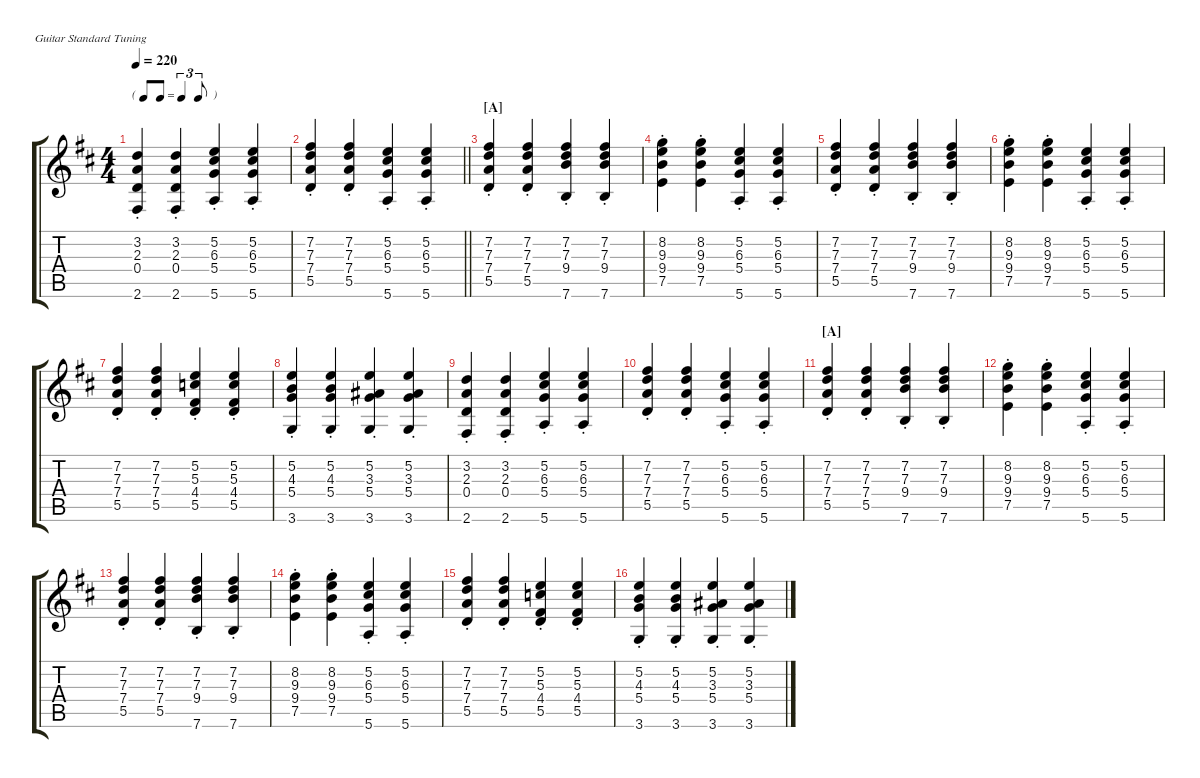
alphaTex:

\hideDynamics
\singleTrackTrackNamePolicy hidden
\multiTrackTrackNamePolicy hidden
\firstSystemTrackNameOrientation horizontal
\otherSystemsTrackNameOrientation horizontal
\track ("Guitar III" "Gtr. III") {instrument acousticguitarsteel}
\staff {score tabs}
\tuning (E4 B3 G3 D3 A2 E2)
\ts (4 4)
\tf triplet8th
\tempo 220
\clef g2
\scale
0.25
\ks d
(2.6{st} 0.4{st} 2.3{st} 3.2{st}).4{dy mf instrument acousticguitarsteel} (3.2{st} 2.3{st} 0.4{st} 2.6{st}).4 (5.6{st} 5.4{st} 6.3{st} 5.2{st}).4 (5.2{st} 6.3{st} 5.4{st} 5.6{st}).4 |
\scale
0.25
\barLineRight lightlight
(5.5{st} 7.2{st} 7.3{st} 7.4{st}).4 (7.2{st} 7.3{st} 7.4{st} 5.5{st}).4 (5.6{st} 5.4{st} 6.3{st} 5.2{st}).4 (5.2{st} 6.3{st} 5.4{st} 5.6{st}).4 |
\section ("A" "")
\scale
0.25 (5.5{st} 7.4{st} 7.3{st} 7.2{st}).4 (7.2{st} 7.3{st} 7.4{st} 5.5{st}).4 (7.6{st} 9.4{st} 7.3{st} 7.2{st}).4 (7.2{st} 7.3{st} 9.4{st} 7.6{st}).4 |
\scale
0.25 (7.5{st} 9.4{st} 9.3{st} 8.2{st}).4 (8.2{st} 9.3{st} 9.4{st} 7.5{st}).4 (5.6{st} 5.4{st} 6.3{st} 5.2{st}).4 (5.2{st} 6.3{st} 5.4{st} 5.6{st}).4 |
\scale
0.25 (5.5{st} 7.4{st} 7.3{st} 7.2{st}).4 (7.2{st} 7.3{st} 7.4{st} 5.5{st}).4 (7.6{st} 9.4{st} 7.3{st} 7.2{st}).4 (7.2{st} 7.3{st} 9.4{st} 7.6{st}).4 |
\scale
0.25 (7.5{st} 9.4{st} 9.3{st} 8.2{st}).4 (8.2{st} 9.3{st} 9.4{st} 7.5{st}).4 (5.6{st} 5.4{st} 6.3{st} 5.2{st}).4 (5.2{st} 6.3{st} 5.4{st} 5.6{st}).4 |
\scale
0.25 (5.5{st} 7.4{st} 7.3{st} 7.2{st}).4 (7.2{st} 7.3{st} 7.4{st} 5.5{st}).4 (5.5{st} 4.4{st} 5.3{st} 5.2{st}).4 (5.2{st} 5.3{st} 4.4{st} 5.5{st}).4 |
\scale
0.25 (3.6{st} 5.4{st} 4.3{st} 5.2{st}).4 (5.2{st} 4.3{st} 5.4{st} 3.6{st}).4 (3.6{st} 5.4{st} 3.3{st} 5.2{st}).4 (5.2{st} 3.3{st} 5.4{st} 3.6{st}).4 |
\scale
0.25 (2.6{st} 0.4{st} 2.3{st} 3.2{st}).4 (3.2{st} 2.3{st} 0.4{st} 2.6{st}).4 (5.6{st} 5.4{st} 6.3{st} 5.2{st}).4 (5.2{st} 6.3{st} 5.4{st} 5.6{st}).4 |
\scale
0.25 (5.5{st} 7.2{st} 7.3{st} 7.4{st}).4 (7.2{st} 7.3{st} 7.4{st} 5.5{st}).4 (5.6{st} 5.4{st} 6.3{st} 5.2{st}).4 (5.2{st} 6.3{st} 5.4{st} 5.6{st}).4 |
\section ("A" "")
\scale
0.25 (5.5{st} 7.4{st} 7.3{st} 7.2{st}).4 (7.2{st} 7.3{st} 7.4{st} 5.5{st}).4 (7.6{st} 9.4{st} 7.3{st} 7.2{st}).4 (7.2{st} 7.3{st} 9.4{st} 7.6{st}).4 |
\scale
0.25 (7.5{st} 9.4{st} 9.3{st} 8.2{st}).4 (8.2{st} 9.3{st} 9.4{st} 7.5{st}).4 (5.6{st} 5.4{st} 6.3{st} 5.2{st}).4 (5.2{st} 6.3{st} 5.4{st} 5.6{st}).4 |
\scale
0.25 (5.5{st} 7.4{st} 7.3{st} 7.2{st}).4 (7.2{st} 7.3{st} 7.4{st} 5.5{st}).4 (7.6{st} 9.4{st} 7.3{st} 7.2{st}).4 (7.2{st} 7.3{st} 9.4{st} 7.6{st}).4 |
\scale
0.25 (7.5{st} 9.4{st} 9.3{st} 8.2{st}).4 (8.2{st} 9.3{st} 9.4{st} 7.5{st}).4 (5.6{st} 5.4{st} 6.3{st} 5.2{st}).4 (5.2{st} 6.3{st} 5.4{st} 5.6{st}).4 |
\scale
0.25 (5.5{st} 7.4{st} 7.3{st} 7.2{st}).4 (7.2{st} 7.3{st} 7.4{st} 5.5{st}).4 (5.5{st} 4.4{st} 5.3{st} 5.2{st}).4 (5.2{st} 5.3{st} 4.4{st} 5.5{st}).4 |
\scale
0.25 (3.6{st} 5.4{st} 4.3{st} 5.2{st}).4 (5.2{st} 4.3{st} 5.4{st} 3.6{st}).4 (3.6{st} 5.4{st} 3.3{st} 5.2{st}).4 (5.2{st} 3.3{st} 5.4{st} 3.6{st}).4
